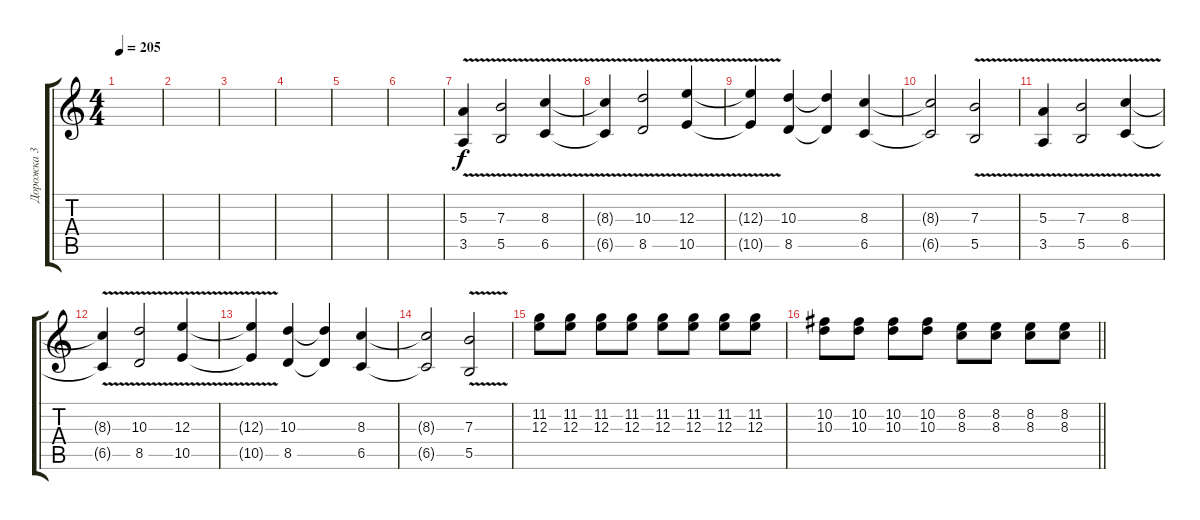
\track ("Дорожка 3" "Дорожка 3") {instrument distortionguitar}
\staff {score tabs}
\tuning (Db4 Ab3 E3 B2 Gb2 B1) {hide}
\ts (4 4)
\tempo 205
\clef g2
\ks c
|
|
|
|
|
|
(5.3{v} 3.5).4 (7.3{v} 5.5).2 (8.3{v} 6.5).4 |
(8.3{t} 6.5{t}).4 (10.3{v} 8.5).2 (12.3{v} 10.5).4 |
(12.3{t} 10.5{t}).4 (10.3 8.5).4 (10.3{t} 8.5{t}).4 (8.3 6.5).4 |
(8.3{t} 6.5{t}).2 (7.3{v} 5.5).2 |
(5.3{v} 3.5).4 (7.3{v} 5.5).2 (8.3{v} 6.5).4 |
(8.3{t} 6.5{t}).4 (10.3{v} 8.5).2 (12.3{v} 10.5).4 |
(12.3{t} 10.5{t}).4 (10.3 8.5).4 (10.3{t} 8.5{t}).4 (8.3 6.5).4 |
(8.3{t} 6.5{t}).2 (7.3{v} 5.5).2 |
(11.2 12.3).8 (11.2 12.3).8 (11.2 12.3).8 (11.2 12.3).8 (11.2 12.3).8 (11.2 12.3).8 (11.2 12.3).8 (11.2 12.3).8 |
\barLineRight lightlight
(10.2 10.3).8 (10.2 10.3).8 (10.2 10.3).8 (10.2 10.3).8 (8.2 8.3).8 (8.2 8.3).8 (8.2 8.3).8 (8.2 8.3).8
